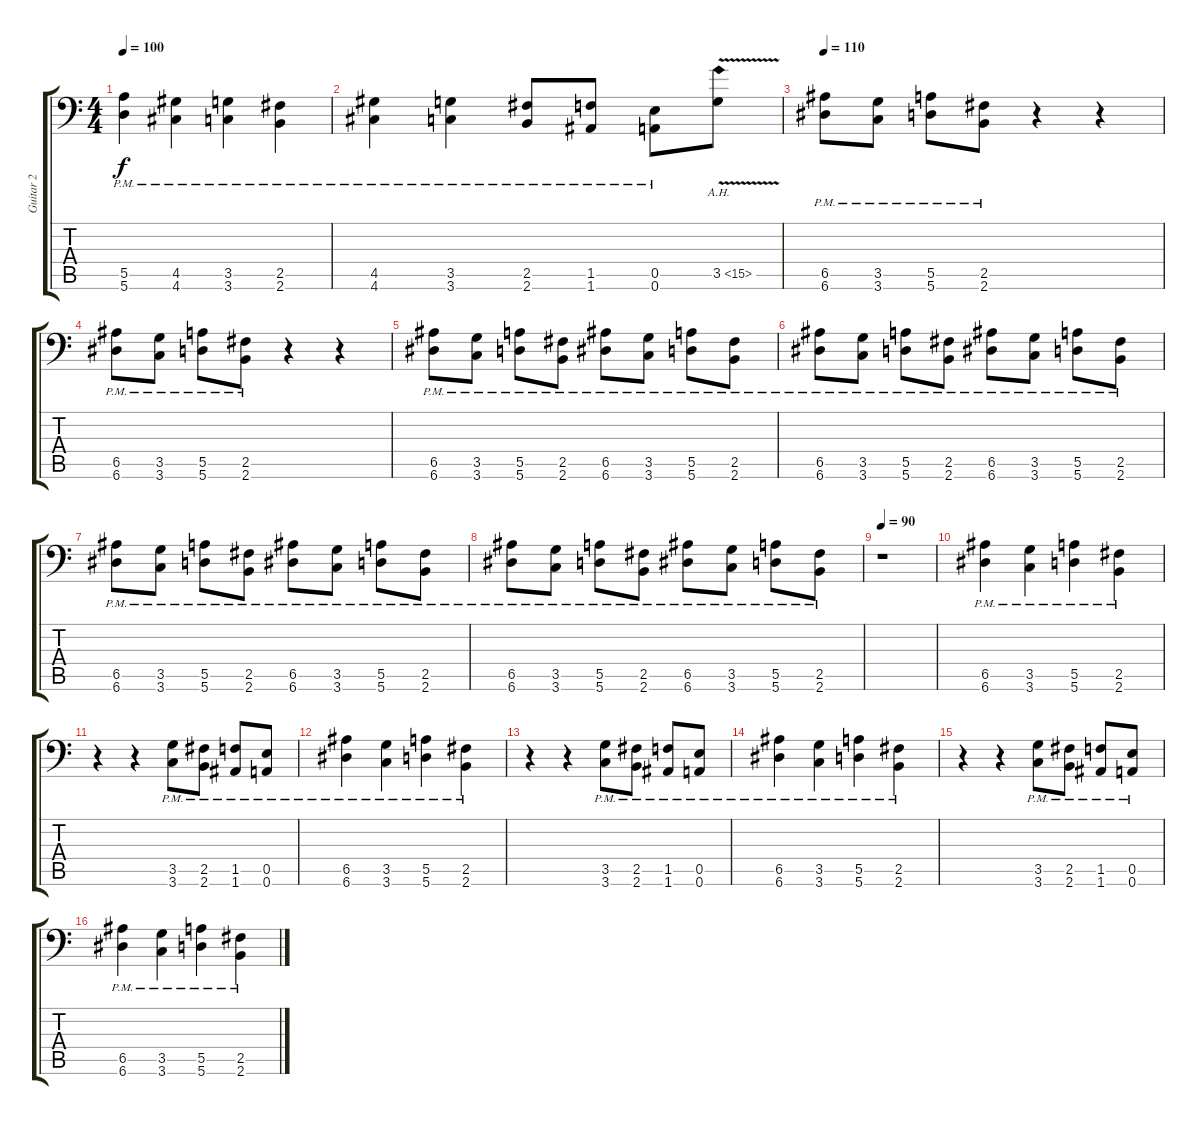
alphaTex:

\track ("Guitar 2" "Guitar 2") {instrument overdrivenguitar}
\staff {score tabs}
\tuning (B3 Gb3 D3 A2 E2 A1) {hide}
\ts (4 4)
\tempo 100
\clef f4
\ks c
(5.5{pm} 5.6{pm}).4{dy f} (4.5{pm} 4.6{pm}).4 (3.5{pm} 3.6{pm}).4 (2.5{pm} 2.6{pm}).4 |
(4.5{pm} 4.6{pm}).4 (3.5{pm} 3.6{pm}).4 (2.5{pm} 2.6{pm}).8 (1.5{pm} 1.6{pm}).8 (0.5{pm} 0.6{pm}).8 3.5{ah 12 v}.8 |
\tempo 110
(6.5{pm} 6.6{pm}).8 (3.5{pm} 3.6{pm}).8 (5.5{pm} 5.6{pm}).8 (2.5{pm} 2.6{pm}).8 r.4 r.4 |
(6.5{pm} 6.6{pm}).8 (3.5{pm} 3.6{pm}).8 (5.5{pm} 5.6{pm}).8 (2.5{pm} 2.6{pm}).8 r.4 r.4 |
(6.5{pm} 6.6{pm}).8 (3.5{pm} 3.6{pm}).8 (5.5{pm} 5.6{pm}).8 (2.5{pm} 2.6{pm}).8 (6.5{pm} 6.6{pm}).8 (3.5{pm} 3.6{pm}).8 (5.5{pm} 5.6{pm}).8 (2.5{pm} 2.6{pm}).8 |
(6.5{pm} 6.6{pm}).8 (3.5{pm} 3.6{pm}).8 (5.5{pm} 5.6{pm}).8 (2.5{pm} 2.6{pm}).8 (6.5{pm} 6.6{pm}).8 (3.5{pm} 3.6{pm}).8 (5.5{pm} 5.6{pm}).8 (2.5{pm} 2.6{pm}).8 |
(6.5{pm} 6.6{pm}).8 (3.5{pm} 3.6{pm}).8 (5.5{pm} 5.6{pm}).8 (2.5{pm} 2.6{pm}).8 (6.5{pm} 6.6{pm}).8 (3.5{pm} 3.6{pm}).8 (5.5{pm} 5.6{pm}).8 (2.5{pm} 2.6{pm}).8 |
(6.5{pm} 6.6{pm}).8 (3.5{pm} 3.6{pm}).8 (5.5{pm} 5.6{pm}).8 (2.5{pm} 2.6{pm}).8 (6.5{pm} 6.6{pm}).8 (3.5{pm} 3.6{pm}).8 (5.5{pm} 5.6{pm}).8 (2.5{pm} 2.6{pm}).8 |
\tempo 90
r.1 |
(6.5{pm} 6.6{pm}).4 (3.5{pm} 3.6{pm}).4 (5.5{pm} 5.6{pm}).4 (2.5{pm} 2.6{pm}).4 |
r.4 r.4 (3.5{pm} 3.6{pm}).8 (2.5{pm} 2.6{pm}).8 (1.5{pm} 1.6{pm}).8 (0.5{pm} 0.6{pm}).8 |
(6.5{pm} 6.6{pm}).4 (3.5{pm} 3.6{pm}).4 (5.5{pm} 5.6{pm}).4 (2.5{pm} 2.6{pm}).4 |
r.4 r.4 (3.5{pm} 3.6{pm}).8 (2.5{pm} 2.6{pm}).8 (1.5{pm} 1.6{pm}).8 (0.5{pm} 0.6{pm}).8 |
(6.5{pm} 6.6{pm}).4 (3.5{pm} 3.6{pm}).4 (5.5{pm} 5.6{pm}).4 (2.5{pm} 2.6{pm}).4 |
r.4 r.4 (3.5{pm} 3.6{pm}).8 (2.5{pm} 2.6{pm}).8 (1.5{pm} 1.6{pm}).8 (0.5{pm} 0.6{pm}).8 |
(6.5{pm} 6.6{pm}).4 (3.5{pm} 3.6{pm}).4 (5.5{pm} 5.6{pm}).4 (2.5{pm} 2.6{pm}).4
